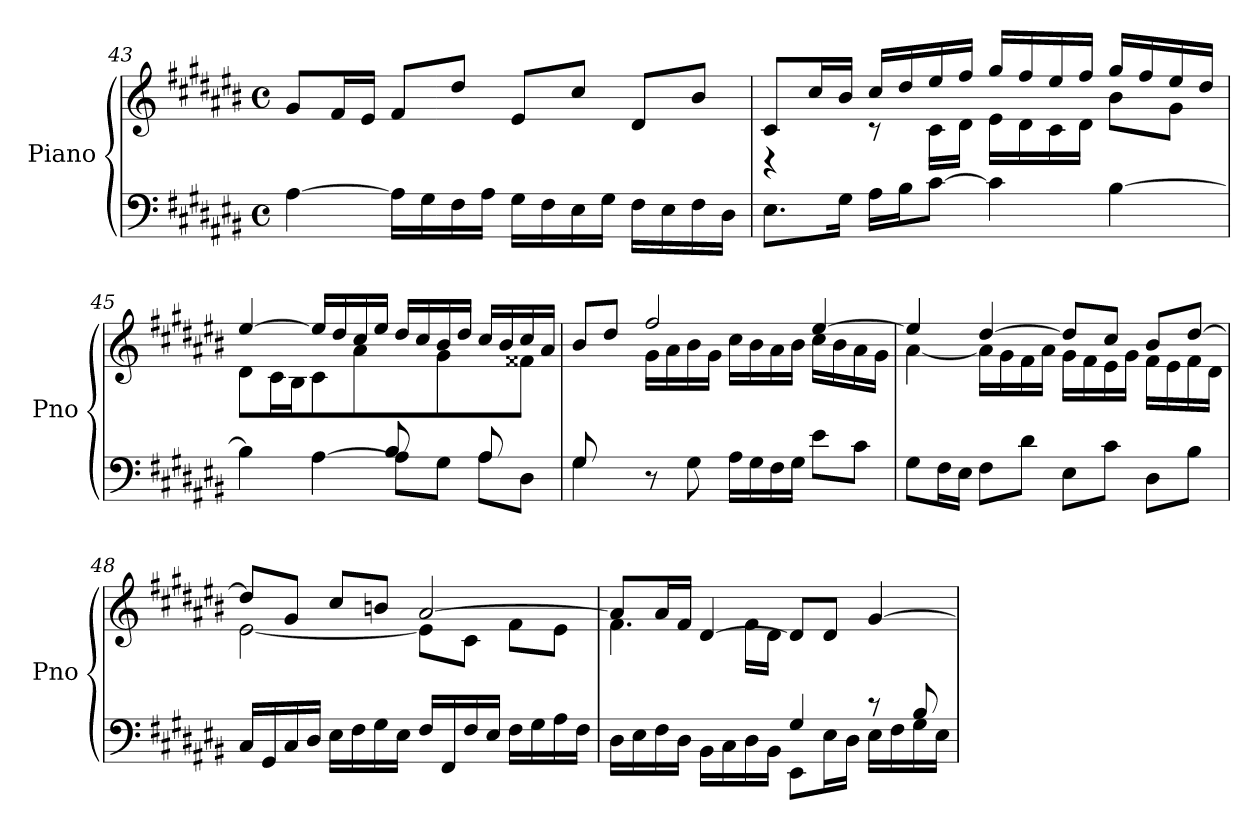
**kern	**kern
*part1	*part1
*staff2	*staff1
*I"Piano	*
*I'Pno	*
!!LO:PB:g=z
*clefF4	*clefG2
*k[f#c#g#d#a#e#b#]	*k[f#c#g#d#a#e#b#]
*C#:	*C#:
*M4/4	*M4/4
*met(c)	*met(c)
=43	=43
[4A#\	8g#/L
.	16f#/L
.	16e#/JJ
16A#\LL]	8f#/L
16G#\	.
16F#\	8dd#/J
16A#\JJ	.
16G#\LL	8e#/L
16F#\	.
16E#\	8cc#/J
16G#\JJ	.
16F#\LL	8d#/L
16E#\	.
16F#\	8b#/J
16D#\JJ	.
=44	=44
*	*^
8.E#\L	8c#/L	4rD
.	16cc#/L	.
16G#\Jk	16b#/JJ	.
16A#\LL	16cc#/LL	8rc
16B#\J	16dd#/	.
[8c#\J	16ee#/	16c#\LL
.	16ff#/JJ	16d#\JJ
4c#\]	16gg#/LL	16e#\LL
.	16ff#/	16d#\
.	16ee#/	16c#\
.	16ff#/JJ	16d#\JJ
[4B#\	16gg#/LL	8b#\L
.	16ff#/	.
.	16ee#/	8g#\J
.	16dd#/JJ	.
=45	=45	=45
*^	*	*
4B#\]	2ryy	[4ee#/	8d#\L
.	.	.	16c#\L
.	.	.	16B#\JJ
[4A#\	.	16ee#/LL]	8c#\L
.	.	16dd#/	.
.	.	16cc#/	8a#\J
.	.	16ee#/JJ	.
8A#\L]	8B#/L	16dd#/LL	8ryy
.	.	16cc#/	.
8G#\J	8ryy	16b#/	8g#\J
.	.	16dd#/JJ	.
8A#\L	8A#/L	16cc#/LL	8ryy
.	.	16b#/	.
8D#\J	8ryy	16cc#/	8f##X\J
.	.	16a#/JJ	.
!!LO:LB:g=z	!!
=46	=46	=46	=46
8G#/L	4G#\	8b#/L	8ryy
2..ryy	.	8dd#/J	16g#\L
.	.	.	16f#\JJ
.	8r	2ff#/	16g#\LL
.	.	.	16a#\
.	8G#\	.	16b#\
.	.	.	16g#\JJ
.	16A#\LL	.	16cc#\LL
.	16G#\	.	16b#\
.	16F#\	.	16a#\
.	16G#\JJ	.	16b#\JJ
.	8e#\L	[4ee#/	16cc#\LL
.	.	.	16b#\
.	8c#\J	.	16a#\
.	.	.	16g#\JJ
*v	*v	*	*
=47	=47	=47
8G#\L	4ee#/]	[4a#\
16F#\L	.	.
16E#\JJ	.	.
8F#\L	[4dd#/	16a#\LL]
.	.	16g#\
8d#\J	.	16f#\
.	.	16a#\JJ
8E#\L	8dd#/L]	16g#\LL
.	.	16f#\
8c#\J	8cc#/J	16e#\
.	.	16g#\JJ
8D#\L	8b#/L	16f#\LL
.	.	16e#\
8B#\J	[8dd#/J	16f#\
.	.	16d#\JJ
=48	=48	=48
16C#/LL	8dd#/L]	[2e#\
16GG#/	.	.
16C#/	8g#/J	.
16D#/JJ	.	.
16E#\LL	8cc#/L	.
16F#\	.	.
16G#\	8bn/J	.
16E#\JJ	.	.
16F#/LL	[2a#/	8e#\L]
16FF#/	.	.
16F#/	.	8c#\J
16E#/JJ	.	.
16F#\LL	.	8f#\L
16G#\	.	.
16A#\	.	8e#\J
16F#\JJ	.	.
!!LO:LB:g=z	!!
=49	=49	=49
*^	*	*
2ryy	16D#\LL	8a#/L]	4.f#\
.	16E#\	.	.
.	16F#\	16a#/L	.
.	16D#\JJ	16f#/JJ	.
.	16BB#\LL	[4d#/	.
.	16C#\	.	.
.	16D#\	.	16f#\LL
.	16BB#\JJ	.	16d#\JJ
4G#/	8EE#\L	8d#/L]	4ryy
.	16E#\L	8d#/J	.
.	16D#\JJ	.	.
8ryy	16E#\LL	[4g#/	8rEE
.	16F#\	.	.
8B#/	16G#\	.	8ryy
.	16E#\JJ	.	.
*v	*v	*	*
*	*v	*v
=	=
*-	*-
